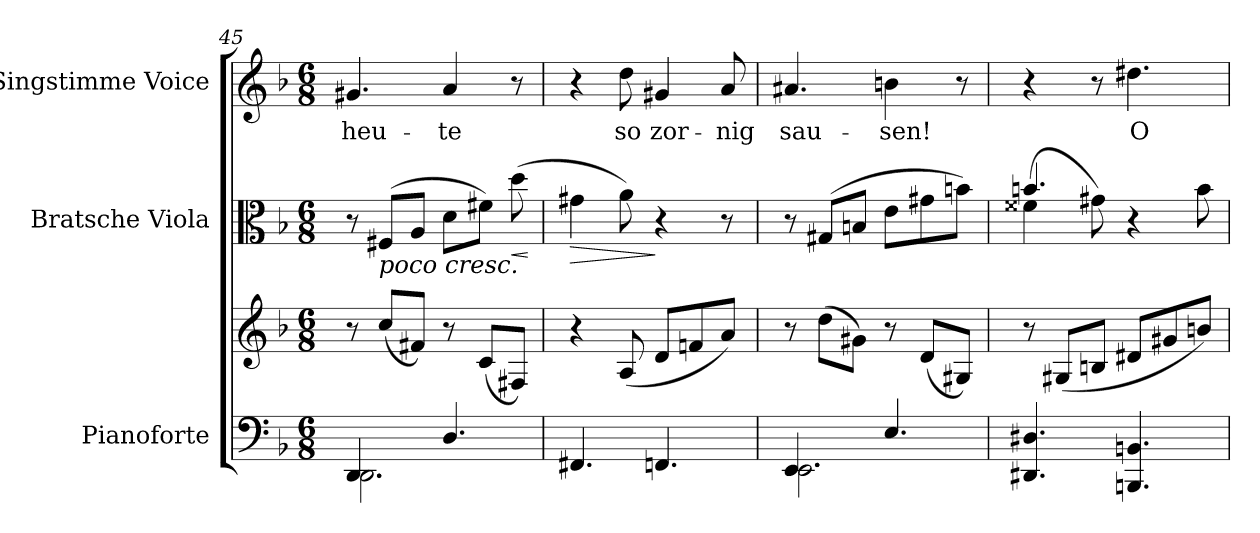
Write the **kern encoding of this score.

**kern	**kern	**kern	**dynam	**kern	**text
*part3	*part3	*part2	*part2	*part1	*part1
*staff4	*staff3	*staff2	*staff2	*staff1	*staff1
*I"Pianoforte	*	*I"Bratsche Viola	*	*I"Singstimme Voice	*
*I'Pno	*	*I'Vla	*	*	*
*clefF4	*clefG2	*clefC3	*	*clefG2	*
*k[b-]	*k[b-]	*k[b-]	*	*k[b-]	*
*M6/8	*M6/8	*M6/8	*	*M6/8	*
=45	=45	=45	=45	=45	=45
*^	*	*	*	*	*
4.DD/	2.DD\	8r	8r	.	4.g#X/	heu-
!	!	!	!LO:TX:b:i:t=poco cresc.	!	!	!
.	.	(8cc/L	(>8F#X/L	.	.	.
.	.	8f#X/J)	8A/J	.	.	.
4.D/	.	8r	8d\L	.	4a/	-te
.	.	(8c/L	8f#X\J)	.	.	.
!	!	!	!	!LO:HP:b	!	!
.	.	8F#X/J)	(8dd\	<	8r	.
*v	*v	*	*	*	*	*
.	.	.	[	.	.
=46	=46	=46	=46	=46	=46
!	!	!	!LO:HP:b	!	!
4.FF#X/	4r	4g#X\	>	4r	.
.	(8A/	8a\)	.	8dd\	so
4.FFn/	8d/L	4r	]	4g#X/	zor-
.	8fn/	.	.	.	.
.	8a/J)	8r	.	8a/	-nig
=47	=47	=47	=47	=47	=47
*^	*	*	*	*	*
4.EE/	2.EE\	8r	8r	.	4.a#X/	sau-
.	.	(8dd\L	(8G#X/L	.	.	.
.	.	8g#X\J)	8Bn/J	.	.	.
4.E/	.	8r	8e\L	.	4bn\	-sen!
.	.	(8d/L	8g#X\	.	.	.
.	.	8G#X/J)	8bn\J)	.	8r	.
*v	*v	*	*	*	*	*
=48	=48	=48	=48	=48	=48
*	*	*^	*	*	*
4.DD#X/ 4.D#X/	8r	(4f##X\	4.bn/	.	4r	.
.	(8G#X/L	.	.	.	.	.
.	8Bn/J	8g#X\)	.	.	8r	.
4.BBBn/ 4.BBn/	8d#X/L	4r	4.ryy	.	4.dd#X\	O
.	8g#X/	.	.	.	.	.
.	8bn/J)	8b\	.	.	.	.
*	*	*v	*v	*	*	*
=	=	=	=	=	=
*-	*-	*-	*-	*-	*-
